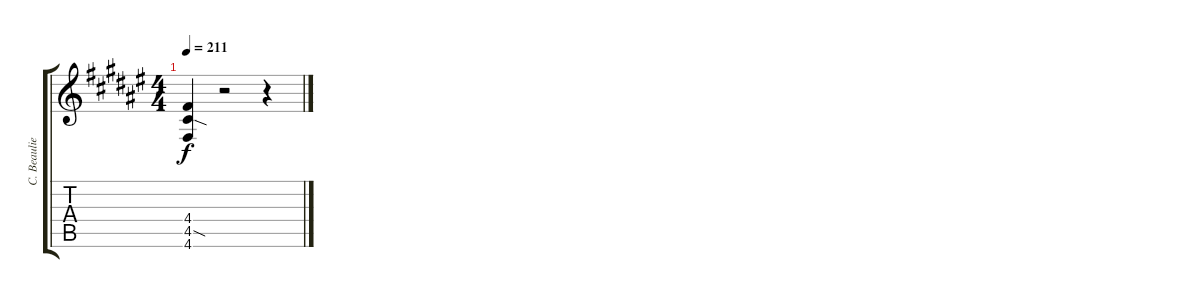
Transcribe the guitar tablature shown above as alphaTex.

\track ("C. Beaulieu" "C. Beaulie") {instrument distortionguitar}
\staff {score tabs}
\tuning (E4 B3 G3 D3 A2 D2) {hide}
\ts (4 4)
\tempo 211
\clef g2
\ks d#minor
(4.4 4.5{sod} 4.6).4{dy f} r.2 r.4
